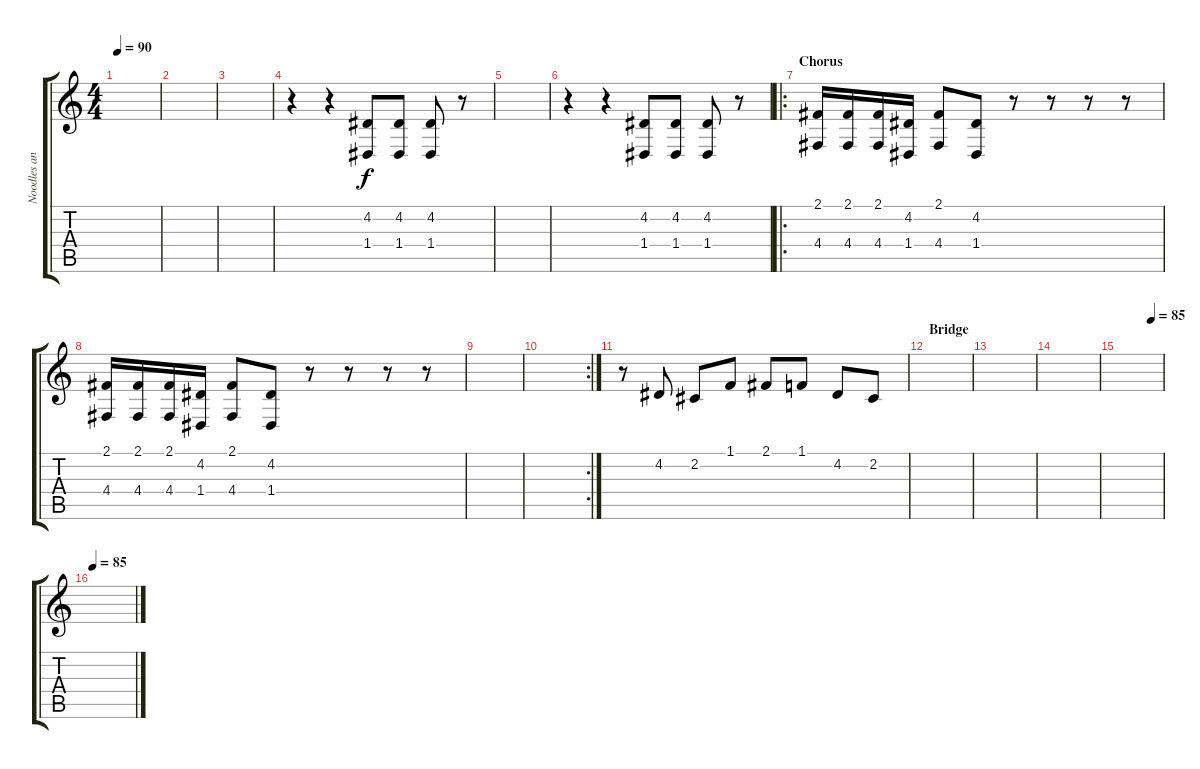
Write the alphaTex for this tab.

\track ("Noodles and Greg.K (Backvocals)" "Noodles an") {instrument englishhorn}
\staff {score tabs}
\tuning (E4 B3 G3 D3 A2 E2) {hide}
\ts (4 4)
\tempo 90
\clef g2
\ks c
|
|
|
r.4 r.4 (4.2 1.4).8 (4.2 1.4).8 (4.2 1.4).8 r.8 |
|
r.4 r.4 (4.2 1.4).8 (4.2 1.4).8 (4.2 1.4).8 r.8 |
\ro
\section ("" "Chorus")
(2.1 4.4).16 (2.1 4.4).16 (2.1 4.4).16 (4.2 1.4).16 (2.1 4.4).8 (4.2 1.4).8 r.8 r.8 r.8 r.8 |
(2.1 4.4).16 (2.1 4.4).16 (2.1 4.4).16 (4.2 1.4).16 (2.1 4.4).8 (4.2 1.4).8 r.8 r.8 r.8 r.8 |
|
\rc 2
|
r.8 4.2.8 2.2.8 1.1.8 2.1.8 1.1.8 4.2.8 2.2.8 |
\section ("" "Bridge")
|
|
|
\tempo (85 0.75)
|
\tempo 85
